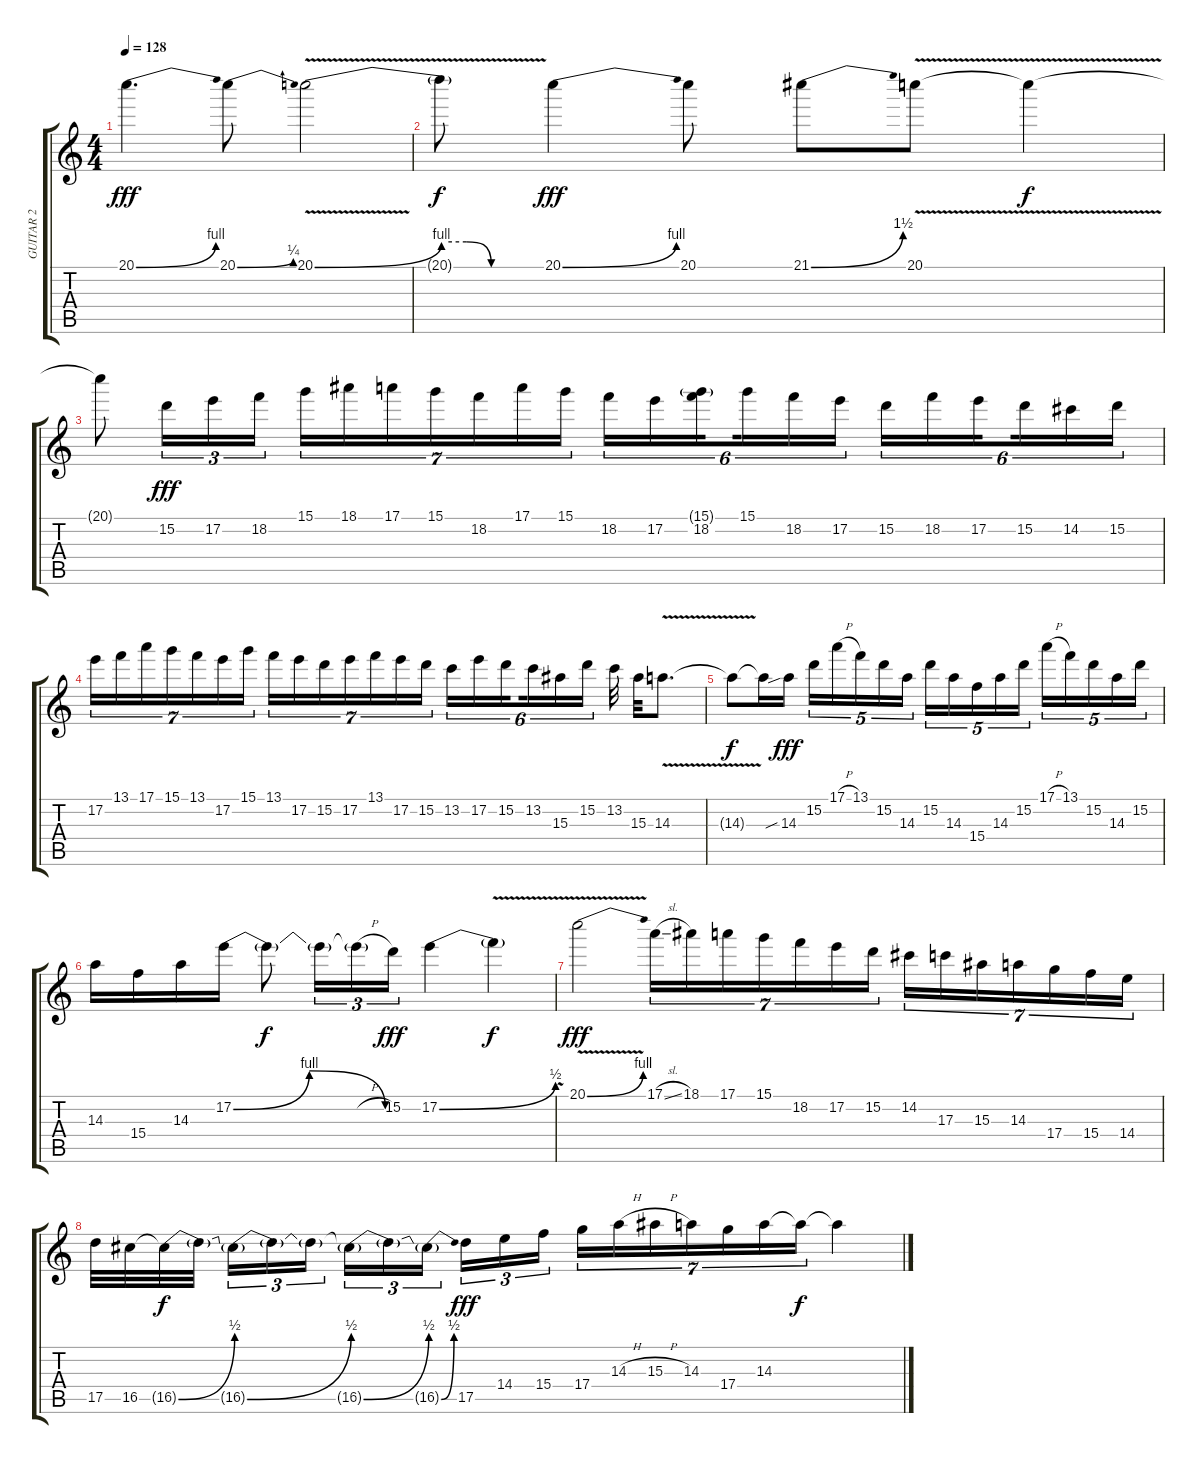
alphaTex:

\track ("GUITAR 2" "GUITAR 2") {instrument overdrivenguitar}
\staff {score tabs}
\tuning (E4 B3 G3 D3 A2 E2) {hide}
\ts (4 4)
\tempo 128
\clef g2
\ks aminor
20.1{be (bend 0 0 60 4)}.4{d dy fff volume 16 instrument overdrivenguitar} 20.1{be (bend 0 0 60 1)}.8 20.1{be (bend 0 0 60 4) v}.2 |
20.1{be (custom 0 4 15 4 30 0 60 0) t}.8{dy f} 20.1{be (bend 0 0 60 4)}.4{dy fff} 20.1.8 21.1{be (bend 0 0 60 6)}.8 20.1{v}.8 20.1{t}.4{dy f} |
20.1{t}.8 15.2.16{tu (3 2) dy fff} 17.2.16{tu (3 2)} 18.2.16{tu (3 2)} 15.1.16{tu (7 4)} 18.1.16{tu (7 4)} 17.1.16{tu (7 4)} 15.1.16{tu (7 4)} 18.2.16{tu (7 4)} 17.1.16{tu (7 4)} 15.1.16{tu (7 4)} 18.2.16{tu (6 4)} 17.2.16{tu (6 4)} (15.1{g} 18.2).16{tu (6 4) beam splitsecondary} 15.1.16{tu (6 4)} 18.2.16{tu (6 4)} 17.2.16{tu (6 4)} 15.2.16{tu (6 4)} 18.2.16{tu (6 4)} 17.2.16{tu (6 4) beam splitsecondary} 15.2.16{tu (6 4)} 14.2.16{tu (6 4)} 15.2.16{tu (6 4)} |
17.2.16{tu (7 4)} 13.1.16{tu (7 4)} 17.1.16{tu (7 4)} 15.1.16{tu (7 4)} 13.1.16{tu (7 4)} 17.2.16{tu (7 4)} 15.1.16{tu (7 4)} 13.1.16{tu (7 4)} 17.2.16{tu (7 4)} 15.2.16{tu (7 4)} 17.2.16{tu (7 4)} 13.1.16{tu (7 4)} 17.2.16{tu (7 4)} 15.2.16{tu (7 4)} 13.2.16{tu (6 4)} 17.2.16{tu (6 4)} 15.2.16{tu (6 4) beam splitsecondary} 13.2.16{tu (6 4)} 15.3.16{tu (6 4)} 15.2.16{tu (6 4)} 13.2.32 15.3.32 14.3{v}.8{d} |
14.3{t}.8{dy f} 14.3{t}.16 14.3{sib}.16{dy fff} 15.2.16{tu (5 4)} 17.1{h}.16{tu (5 4)} 13.1.16{tu (5 4)} 15.2.16{tu (5 4)} 14.3.16{tu (5 4)} 15.2.16{tu (5 4)} 14.3.16{tu (5 4)} 15.4.16{tu (5 4)} 14.3.16{tu (5 4)} 15.2.16{tu (5 4)} 17.1{h}.16{tu (5 4)} 13.1.16{tu (5 4)} 15.2.16{tu (5 4)} 14.3.16{tu (5 4)} 15.2.16{tu (5 4)} |
14.3.16 15.4.16 14.3.16 17.2{be (bendrelease 0 0 15 4 39 4 60 0)}.16 17.2{t}.8{dy f} 17.2{t}.16{tu (3 2)} 17.2{h t}.16{tu (3 2)} 15.2.16{tu (3 2) dy fff} 17.2{be (bend 0 0 60 2)}.4 17.2{v t}.4{dy f} |
20.1{be (bend 0 0 60 4) v}.2{dy fff} 17.1{sl}.16{tu (7 4)} 18.1.16{tu (7 4)} 17.1.16{tu (7 4)} 15.1.16{tu (7 4)} 18.2.16{tu (7 4)} 17.2.16{tu (7 4)} 15.2.16{tu (7 4)} 14.2.16{tu (7 4)} 17.3.16{tu (7 4)} 15.3.16{tu (7 4)} 14.3.16{tu (7 4)} 17.4.16{tu (7 4)} 15.4.16{tu (7 4)} 14.4.16{tu (7 4)} |
17.5.32 16.5.32 16.5{be (bend 0 0 60 2) t}.32{dy f} 16.5{t}.32{beam splitsecondary} 16.5{be (bend 0 0 60 2) t}.16{tu (3 2)} 16.5{t}.16{tu (3 2)} 16.5{t}.16{tu (3 2)} 16.5{be (bend 0 0 60 2) t}.16{tu (3 2)} 16.5{t}.16{tu (3 2)} 16.5{be (bend 0 0 60 2) t}.16{tu (3 2) beam splitsecondary} 17.5.16{tu (3 2) dy fff} 14.4.16{tu (3 2)} 15.4.16{tu (3 2)} 17.4.16{tu (7 4)} 14.3{h}.16{tu (7 4)} 15.3{h}.16{tu (7 4)} 14.3.16{tu (7 4)} 17.4.16{tu (7 4)} 14.3.16{tu (7 4)} 14.3{t}.16{tu (7 4) dy f} 14.3{t}.4
